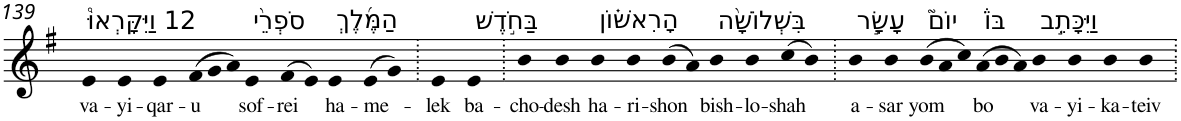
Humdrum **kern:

**kern	**text
*part1	*part1
*staff1	*staff1
*I"Piano	*
*I'Pno	*
!!LO:PB:g=z
*clefG2	*
*k[f#]	*
*G:	*
=139	=139
!LO:TX:a:t=12 וַיִּקָּרְאוּ֩	!
!	!LO:LY:b
4e	va-
!	!LO:LY:b
4e	-yi-
!	!LO:LY:b
4e	-qar-
*Xtuplet	*
!	!LO:LY:b
(>12f#	-u
12g	.
12a)	.
!LO:TX:a:t=סֹפְרֵ֨י	!
!	!LO:LY:b
4e	sof-
!	!LO:LY:b
(>8f#	-rei
8e)	.
!LO:TX:a:t=הַמֶּ֜לֶךְ	!
!	!LO:LY:b
4e	ha-
!	!LO:LY:b
(>8e	-me-
8g)	.
=140.	=140.
!	!LO:LY:b
4e	-lek
!LO:TX:a:t=בַּחֹ֣דֶשׁ	!
!	!LO:LY:b
4e	ba-
=141.	=141.
!	!LO:LY:b
4b	-cho-
!	!LO:LY:b
4b	-desh
!LO:TX:a:t=הָרִאשׁ֗וֹן	!
!	!LO:LY:b
4b	ha-
!	!LO:LY:b
4b	-ri-
!	!LO:LY:b
(>8b	-shon
8a)	.
!LO:TX:a:t=בִּשְׁלוֹשָׁ֨ה	!
!	!LO:LY:b
4b	bish-
!	!LO:LY:b
4b	-lo-
!	!LO:LY:b
(>8cc	-shah
8b)	.
=142.	=142.
!LO:TX:a:t=עָשָׂ֣ר	!
!	!LO:LY:b
4b	a-
!	!LO:LY:b
4b	-sar
!LO:TX:a:t=יוֹם֮	!
!	!LO:LY:b
(>12b	yom
12a	.
12cc)	.
!LO:TX:a:t=בּוֹ֒	!
!	!LO:LY:b
(>12a	bo
12b	.
12a)	.
!LO:TX:a:t=וַיִּכָּתֵ֣ב	!
!	!LO:LY:b
4b	va-
!	!LO:LY:b
4b	-yi-
!	!LO:LY:b
4b	-ka-
!	!LO:LY:b
4b	-teiv
=.	=.
*-	*-
